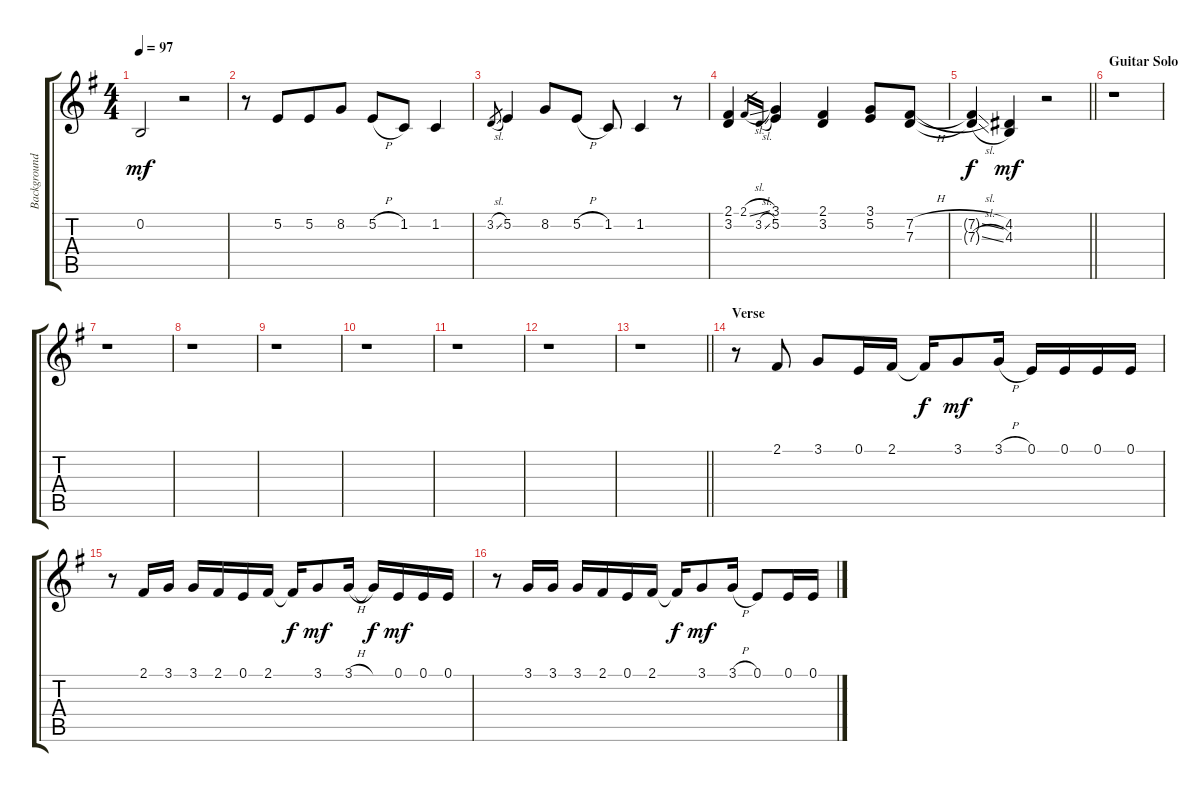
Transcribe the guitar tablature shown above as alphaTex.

\track ("Background Vocal" "Background") {instrument lead6voice}
\staff {score tabs}
\tuning (E4 B3 G3 D3 A2 E2) {hide}
\ts (4 4)
\tempo 97
\clef g2
\ks eminor
0.2.2{dy mf} r.2 |
r.8 5.2.8{beam merge} 5.2.8 8.2.8 5.2{h}.8 1.2.8 1.2.4 |
3.2{sl}.8{gr} 5.2.4 8.2.8 5.2{h}.8 1.2.8 1.2.4 r.8 |
(2.1 3.2).4 2.1{sl}.16{gr} 3.2{sl}.16{gr} (3.1 5.2).4 (2.1 3.2).4 (3.1 5.2).8 (7.2{h} 7.3).8 |
\barLineRight lightlight
(7.2{sl t} 7.3{sl t}).4{dy f} (4.2 4.3).4{dy mf} r.2 |
\section ("" "Guitar Solo")
r.1 |
r.1 |
r.1 |
r.1 |
r.1 |
r.1 |
r.1 |
\barLineRight lightlight
r.1 |
\section ("" "Verse")
r.8 2.1.8 3.1.8 0.1.16 2.1.16 2.1{t}.16{dy f} 3.1.8{dy mf} 3.1{h}.16 0.1.16 0.1.16 0.1.16 0.1.16 |
r.8 2.1.16 3.1.16 3.1.16 2.1.16 0.1.16 2.1.16 2.1{t}.16{dy f} 3.1.8{dy mf} 3.1{h}.16 3.1{t}.16{dy f} 0.1.16{dy mf} 0.1.16 0.1.16 |
r.8 3.1.16 3.1.16 3.1.16 2.1.16 0.1.16 2.1.16 2.1{t}.16{dy f} 3.1.8{dy mf} 3.1{h}.16 0.1.8 0.1.16 0.1.16
